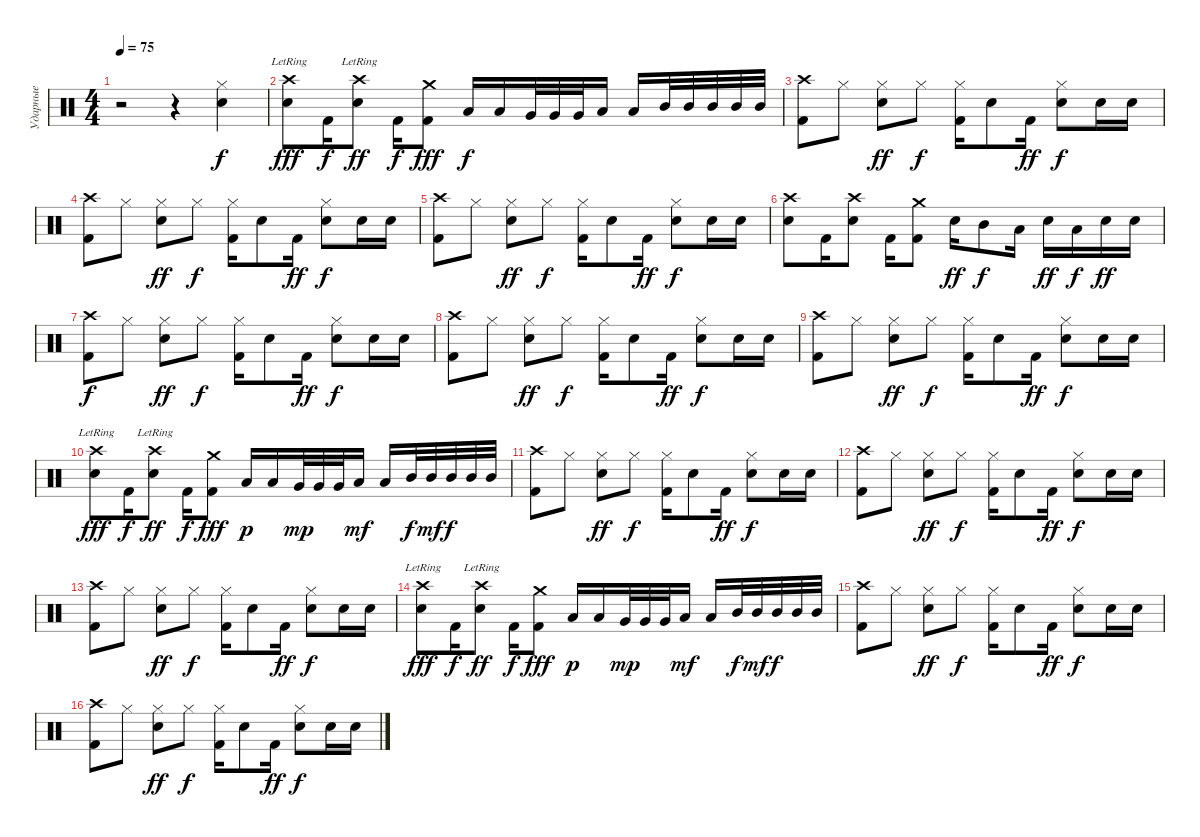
\track ("Ударные" "Ударные") {instrument percussion}
\staff {score}
\articulation defaults
\ts (4 4)
\tempo 75
\clef neutral
\ks c
r.2{dy fff} r.4 ("Snare (hit) 2" "Hi-Hat (closed)").4{dy f volume 7} |
("Snare (hit) 2" "Crash high (hit)"{lr}).8{dy fff volume 7} "Kick (hit) 2".16{dy f} ("Snare (hit) 2" "Crash high (hit)"{lr}).8{dy ff} "Kick (hit) 2".16{dy f} ("Kick (hit) 2" "Crash medium (hit)").8{dy fff} "Low Floor Tom (hit)".16{dy f} "Low Floor Tom (hit)".16 "Very Low Tom (hit)".32 "Very Low Tom (hit)".32 "Very Low Tom (hit)".32 "Low Tom (hit)".16 "Low Tom (hit)".16 "Mid Tom (hit)".32 "Mid Tom (hit)".32 "Mid Tom (hit)".32 "Mid Tom (hit)".32 "Mid Tom (hit)".32 |
("Crash high (hit)" "Kick (hit) 2").8 "Hi-Hat (closed)".8 ("Hi-Hat (closed)" "Snare (hit) 2").8{dy ff} "Hi-Hat (closed)".8{dy f} ("Hi-Hat (closed)" "Kick (hit) 2").16 "Snare (hit) 2".8 "Kick (hit) 2".16{dy ff} ("Hi-Hat (closed)" "Snare (hit) 2").8{dy f} "Snare (hit) 2".16 "Snare (hit) 2".16 |
("Crash high (hit)" "Kick (hit) 2").8 "Hi-Hat (closed)".8 ("Hi-Hat (closed)" "Snare (hit) 2").8{dy ff} "Hi-Hat (closed)".8{dy f} ("Hi-Hat (closed)" "Kick (hit) 2").16 "Snare (hit) 2".8 "Kick (hit) 2".16{dy ff} ("Hi-Hat (closed)" "Snare (hit) 2").8{dy f} "Snare (hit) 2".16 "Snare (hit) 2".16 |
("Crash high (hit)" "Kick (hit) 2").8 "Hi-Hat (closed)".8 ("Hi-Hat (closed)" "Snare (hit) 2").8{dy ff} "Hi-Hat (closed)".8{dy f} ("Hi-Hat (closed)" "Kick (hit) 2").16 "Snare (hit) 2".8 "Kick (hit) 2".16{dy ff} ("Hi-Hat (closed)" "Snare (hit) 2").8{dy f} "Snare (hit) 2".16 "Snare (hit) 2".16 |
("Snare (hit) 2" "Crash high (hit)").8 "Kick (hit) 2".16 ("Snare (hit) 2" "Crash high (hit)").8 "Kick (hit) 2".16 ("Kick (hit) 2" "Crash medium (hit)").8 "Snare (hit) 2".16{dy ff volume 16} "Mid Tom (hit)".8{dy f} "Low Floor Tom (hit)".16 "Snare (hit) 2".16{dy ff} "Low Tom (hit)".16{dy f} "Snare (hit) 2".16{dy ff} "Snare (hit) 2".16 |
("Crash high (hit)" "Kick (hit) 2").8{dy f} "Hi-Hat (closed)".8 ("Hi-Hat (closed)" "Snare (hit) 2").8{dy ff} "Hi-Hat (closed)".8{dy f} ("Hi-Hat (closed)" "Kick (hit) 2").16 "Snare (hit) 2".8 "Kick (hit) 2".16{dy ff} ("Hi-Hat (closed)" "Snare (hit) 2").8{dy f} "Snare (hit) 2".16 "Snare (hit) 2".16 |
("Crash high (hit)" "Kick (hit) 2").8 "Hi-Hat (closed)".8 ("Hi-Hat (closed)" "Snare (hit) 2").8{dy ff} "Hi-Hat (closed)".8{dy f} ("Hi-Hat (closed)" "Kick (hit) 2").16 "Snare (hit) 2".8 "Kick (hit) 2".16{dy ff} ("Hi-Hat (closed)" "Snare (hit) 2").8{dy f} "Snare (hit) 2".16 "Snare (hit) 2".16 |
("Crash high (hit)" "Kick (hit) 2").8 "Hi-Hat (closed)".8 ("Hi-Hat (closed)" "Snare (hit) 2").8{dy ff} "Hi-Hat (closed)".8{dy f} ("Hi-Hat (closed)" "Kick (hit) 2").16 "Snare (hit) 2".8 "Kick (hit) 2".16{dy ff} ("Hi-Hat (closed)" "Snare (hit) 2").8{dy f} "Snare (hit) 2".16 "Snare (hit) 2".16 |
("Snare (hit) 2" "Crash high (hit)"{lr}).8{dy fff} "Kick (hit) 2".16{dy f} ("Snare (hit) 2" "Crash high (hit)"{lr}).8{dy ff} "Kick (hit) 2".16{dy f} ("Kick (hit) 2" "Crash medium (hit)").8{dy fff} "Low Floor Tom (hit)".16{dy p} "Low Floor Tom (hit)".16 "Very Low Tom (hit)".32{dy mp} "Very Low Tom (hit)".32 "Very Low Tom (hit)".32 "Low Tom (hit)".16{dy mf} "Low Tom (hit)".16 "Mid Tom (hit)".32{dy f} "Mid Tom (hit)".32{dy mf} "Mid Tom (hit)".32{dy f} "Mid Tom (hit)".32 "Mid Tom (hit)".32 |
("Crash high (hit)" "Kick (hit) 2").8 "Hi-Hat (closed)".8 ("Hi-Hat (closed)" "Snare (hit) 2").8{dy ff} "Hi-Hat (closed)".8{dy f} ("Hi-Hat (closed)" "Kick (hit) 2").16 "Snare (hit) 2".8 "Kick (hit) 2".16{dy ff} ("Hi-Hat (closed)" "Snare (hit) 2").8{dy f} "Snare (hit) 2".16 "Snare (hit) 2".16 |
("Crash high (hit)" "Kick (hit) 2").8 "Hi-Hat (closed)".8 ("Hi-Hat (closed)" "Snare (hit) 2").8{dy ff} "Hi-Hat (closed)".8{dy f} ("Hi-Hat (closed)" "Kick (hit) 2").16 "Snare (hit) 2".8 "Kick (hit) 2".16{dy ff} ("Hi-Hat (closed)" "Snare (hit) 2").8{dy f} "Snare (hit) 2".16 "Snare (hit) 2".16 |
("Crash high (hit)" "Kick (hit) 2").8 "Hi-Hat (closed)".8 ("Hi-Hat (closed)" "Snare (hit) 2").8{dy ff} "Hi-Hat (closed)".8{dy f} ("Hi-Hat (closed)" "Kick (hit) 2").16 "Snare (hit) 2".8 "Kick (hit) 2".16{dy ff} ("Hi-Hat (closed)" "Snare (hit) 2").8{dy f} "Snare (hit) 2".16 "Snare (hit) 2".16 |
("Snare (hit) 2" "Crash high (hit)"{lr}).8{dy fff} "Kick (hit) 2".16{dy f} ("Snare (hit) 2" "Crash high (hit)"{lr}).8{dy ff} "Kick (hit) 2".16{dy f} ("Kick (hit) 2" "Crash medium (hit)").8{dy fff} "Low Floor Tom (hit)".16{dy p} "Low Floor Tom (hit)".16 "Very Low Tom (hit)".32{dy mp} "Very Low Tom (hit)".32 "Very Low Tom (hit)".32 "Low Tom (hit)".16{dy mf} "Low Tom (hit)".16 "Mid Tom (hit)".32{dy f} "Mid Tom (hit)".32{dy mf} "Mid Tom (hit)".32{dy f} "Mid Tom (hit)".32 "Mid Tom (hit)".32 |
("Crash high (hit)" "Kick (hit) 2").8 "Hi-Hat (closed)".8 ("Hi-Hat (closed)" "Snare (hit) 2").8{dy ff} "Hi-Hat (closed)".8{dy f} ("Hi-Hat (closed)" "Kick (hit) 2").16 "Snare (hit) 2".8 "Kick (hit) 2".16{dy ff} ("Hi-Hat (closed)" "Snare (hit) 2").8{dy f} "Snare (hit) 2".16 "Snare (hit) 2".16 |
("Crash high (hit)" "Kick (hit) 2").8 "Hi-Hat (closed)".8 ("Hi-Hat (closed)" "Snare (hit) 2").8{dy ff} "Hi-Hat (closed)".8{dy f} ("Hi-Hat (closed)" "Kick (hit) 2").16 "Snare (hit) 2".8 "Kick (hit) 2".16{dy ff} ("Hi-Hat (closed)" "Snare (hit) 2").8{dy f} "Snare (hit) 2".16 "Snare (hit) 2".16
